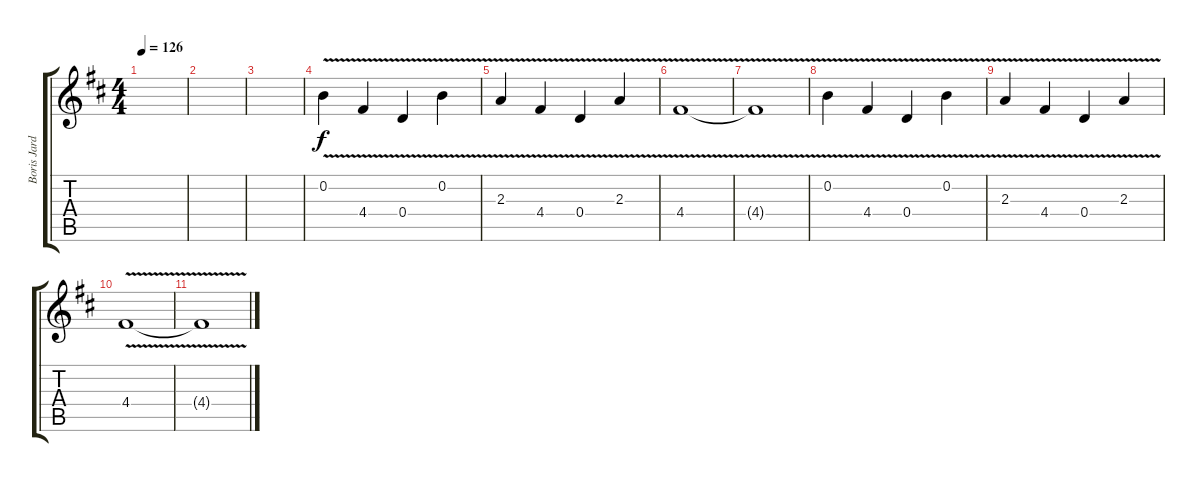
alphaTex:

\track ("Boris Jardel (Guitare solo)" "Boris Jard") {instrument distortionguitar}
\staff {score tabs}
\tuning (E4 B3 G3 D3 A2 E2) {hide}
\ts (4 4)
\tempo 126
\clef g2
\ks d
|
|
|
0.2{v}.4 4.4{v}.4 0.4{v}.4 0.2{v}.4 |
2.3{v}.4 4.4{v}.4 0.4{v}.4 2.3{v}.4 |
4.4{v}.1 |
4.4{t}.1 |
0.2{v}.4 4.4{v}.4 0.4{v}.4 0.2{v}.4 |
2.3{v}.4 4.4{v}.4 0.4{v}.4 2.3{v}.4 |
4.4{v}.1 |
4.4{t}.1
